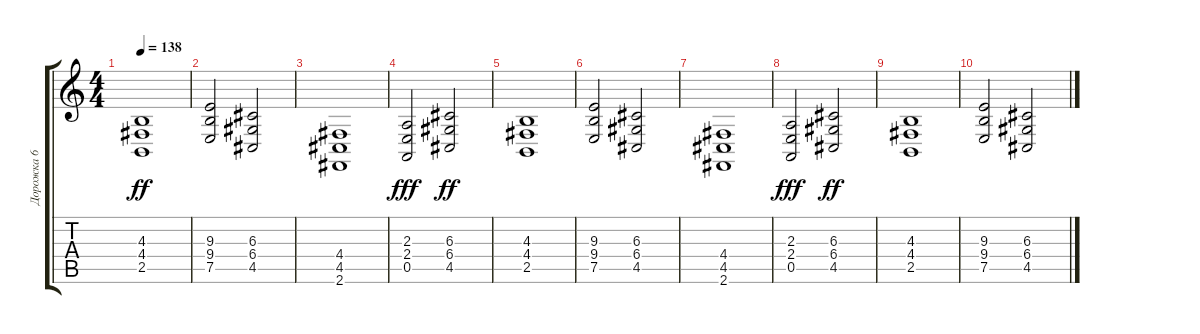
\track ("Дорожка 6" "Дорожка 6") {instrument acousticgrandpiano}
\staff {score tabs}
\tuning (E4 B3 G3 D3 A2 E2) {hide}
\ts (4 4)
\tempo 138
\clef g2
\ks c
(4.3 4.4 2.5).1{dy ff} |
(9.3 9.4 7.5).2 (6.3 6.4 4.5).2 |
(4.4 4.5 2.6).1 |
(2.3 2.4 0.5).2{dy fff} (6.3 6.4 4.5).2{dy ff} |
(4.3 4.4 2.5).1 |
(9.3 9.4 7.5).2 (6.3 6.4 4.5).2 |
(4.4 4.5 2.6).1 |
(2.3 2.4 0.5).2{dy fff} (6.3 6.4 4.5).2{dy ff} |
(4.3 4.4 2.5).1 |
(9.3 9.4 7.5).2 (6.3 6.4 4.5).2
